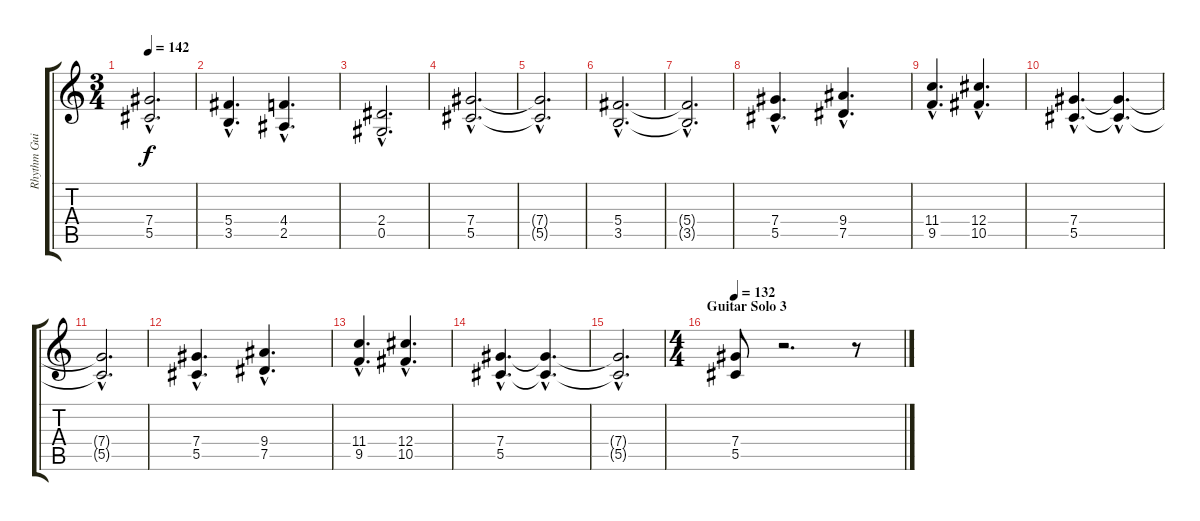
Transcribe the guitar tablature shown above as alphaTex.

\track ("Rhythm Guitar" "Rhythm Gui") {instrument distortionguitar}
\staff {score tabs}
\tuning (Eb4 Bb3 Gb3 Db3 Ab2 Eb2) {hide}
\ts (3 4)
\tempo 142
\clef g2
\ks c
(7.4{hac t} 5.5{hac t}).2{d dy f} |
(5.4{hac} 3.5{hac}).4{d} (4.4{hac} 2.5{hac}).4{d} |
(2.4{hac} 0.5{hac}).2{d} |
(7.4{hac} 5.5{hac}).2{d} |
(7.4{hac t} 5.5{hac t}).2{d} |
(5.4{hac} 3.5{hac}).2{d} |
(5.4{hac t} 3.5{hac t}).2{d} |
(7.4{hac} 5.5{hac}).4{d} (9.4{hac} 7.5{hac}).4{d} |
(11.4{hac} 9.5{hac}).4{d} (12.4{hac} 10.5{hac}).4{d} |
(7.4{hac} 5.5{hac}).4{d} (7.4{hac t} 5.5{hac t}).4{d} |
(7.4{hac t} 5.5{hac t}).2{d} |
(7.4{hac} 5.5{hac}).4{d} (9.4{hac} 7.5{hac}).4{d} |
(11.4{hac} 9.5{hac}).4{d} (12.4{hac} 10.5{hac}).4{d} |
(7.4{hac} 5.5{hac}).4{d} (7.4{hac t} 5.5{hac t}).4{d} |
(7.4{hac t} 5.5{hac t}).2{d} |
\ts (4 4)
\section ("" "Guitar Solo 3")
\tempo 132
(7.4 5.5).8{volume 16 balance 8} r.2{d} r.8
